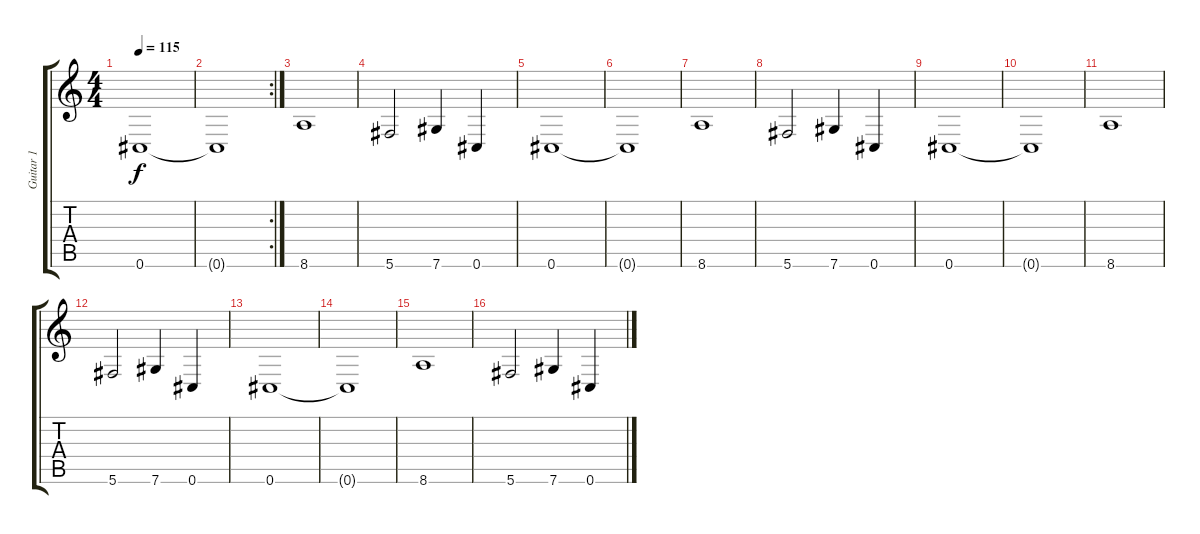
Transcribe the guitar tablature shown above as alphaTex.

\track ("Guitar 1" "Guitar 1") {instrument distortionguitar}
\staff {score tabs}
\tuning (Db4 Ab3 E3 B2 Gb2 Db2) {hide}
\ts (4 4)
\tempo 115
\clef g2
\ks c
0.6.1{dy f} |
\rc 2
0.6{t}.1 |
8.6.1 |
5.6.2 7.6.4 0.6.4 |
0.6.1 |
0.6{t}.1 |
8.6.1 |
5.6.2 7.6.4 0.6.4 |
0.6.1 |
0.6{t}.1 |
8.6.1 |
5.6.2 7.6.4 0.6.4 |
0.6.1 |
0.6{t}.1 |
8.6.1 |
5.6.2 7.6.4 0.6.4
